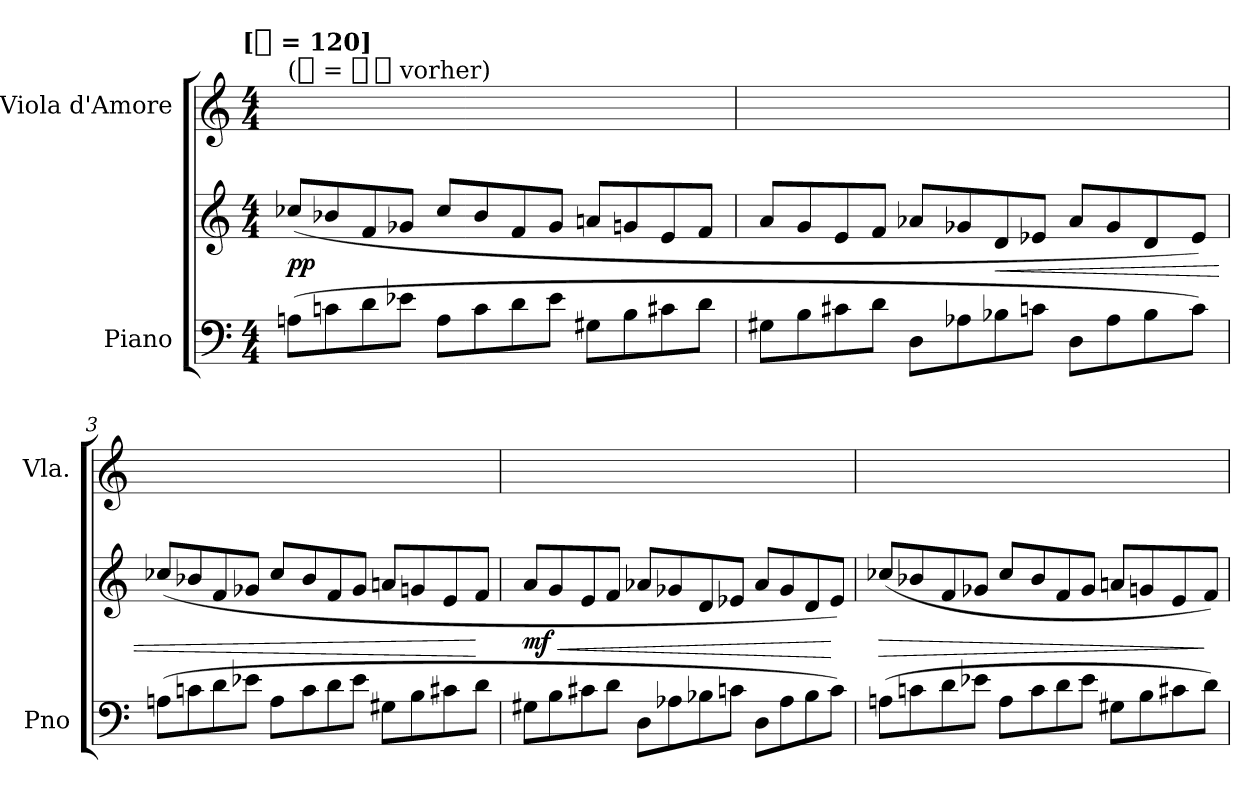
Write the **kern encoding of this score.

**kern	**kern	**dynam	**kern
*part2	*part2	*part2	*part1
*staff3	*staff2	*staff2/3	*staff1
*I"Piano	*	*	*I"Viola d'Amore
*I'Pno	*	*	*I'Vla.
*clefF4	*clefG2	*	*clefG2
*k[]	*k[]	*	*k[]
*C:	*C:	*	*C:
!!LO:TX:omd:t=[[quarter] = 120]
*M4/4	*M4/4	*	*M4/4
*MM120	*MM120	*	*MM120
*Xtuplet	*Xtuplet	*	*
=1	=1	=1	=1
!	!	!	!LO:TX:a:t=([half] = [half-dot] vorher)
(12AnL	(12cc-XL	pp	4ryy
12cn	12b-X	.	.
12d	12f	.	.
12e-XJ	12g-XJ	.	4ryy
12AL	12cc-L	.	.
12c	12b-	.	.
12d	12f	.	4ryy
12e-J	12g-J	.	.
12G#XL	12anL	.	.
12B	12gn	.	4ryy
12c#X	12e	.	.
12dJ	12fJ	.	.
=2	=2	=2	=2
12G#XL	12aL	.	4ryy
12B	12g	.	.
12c#X	12e	.	.
12dJ	12fJ	.	8ryy
12DL	12a-XL	.	.
.	.	.	8ryy
12A-X	12g-X	.	.
12B-X	12d	<	4.ryy
12cnJ	12e-XJ	.	.
12DL	12a-L	.	.
12A-	12g-	.	.
12B-	12d	.	.
.	.	.	8ryy
12cJ)	12e-J)	.	.
=3	=3	=3	=3
(12AnL	(12cc-XL	.	4ryy
12cn	12b-X	.	.
12d	12f	.	.
12e-XJ	12g-XJ	.	8ryy
12AL	12cc-L	.	.
.	.	.	8ryy
12c	12b-	.	.
12d	12f	.	4.ryy
12e-J	12g-J	.	.
12G#XL	12anL	.	.
12B	12gn	.	.
12c#X	12e	.	.
.	.	.	8ryy
12dJ	12fJ	[	.
=4	=4	=4	=4
12G#XL	12aL	< mf	4ryy
12B	12g	.	.
12c#X	12e	.	.
12dJ	12fJ	.	4ryy
12DL	12a-XL	.	.
12A-X	12g-X	.	.
12B-X	12d	.	4ryy
12cnJ	12e-XJ	.	.
12DL	12a-L	.	.
12A-	12g-	.	4ryy
12B-	12d	.	.
12cJ)	12e-J)	[	.
=5	=5	=5	=5
(12AnL	(12cc-XL	>	8ryy
12cn	12b-X	.	.
.	.	.	8ryy
12d	12f	.	.
12e-XJ	12g-XJ	.	8ryy
12AL	12cc-L	.	.
.	.	.	8ryy
12c	12b-	.	.
12d	12f	.	4.ryy
12e-J	12g-J	.	.
12G#XL	12anL	.	.
12B	12gn	.	.
12c#X	12e	.	.
.	.	.	8ryy
12dJ)	12fJ)	]	.
=	=	=	=
*-	*-	*-	*-
